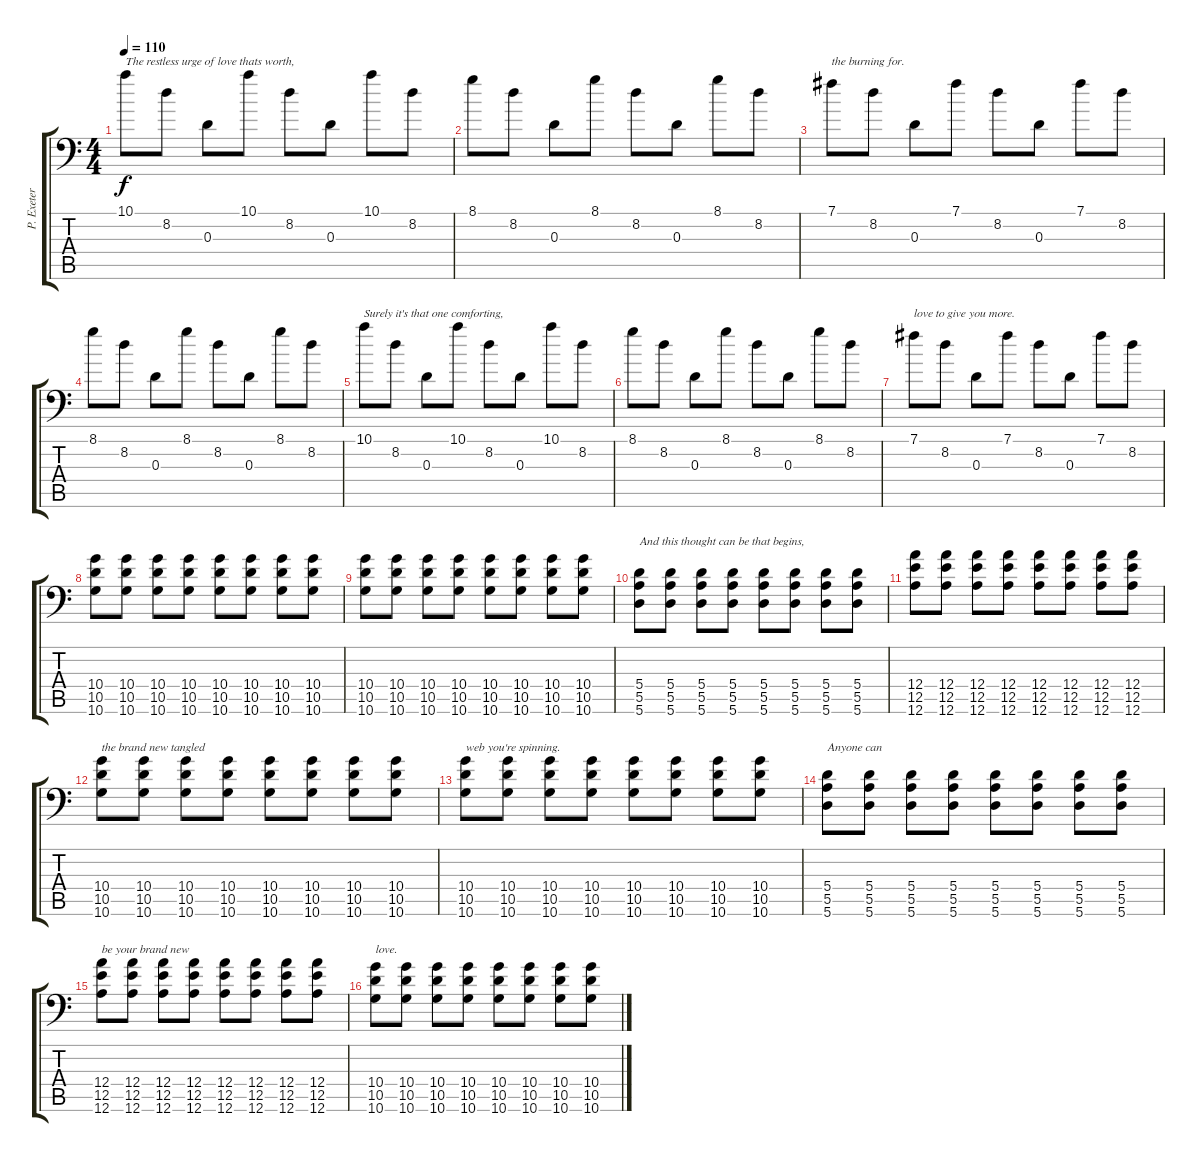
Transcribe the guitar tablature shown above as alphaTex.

\track ("P. Exeter Blue 1" "P. Exeter ") {instrument electricguitarclean}
\staff {score tabs}
\tuning (B3 Gb3 D3 A2 E2 A1) {hide}
\ts (4 4)
\tempo 110
\clef f4
\ks c
10.1.8{txt "The restless urge of love thats worth, " dy f} 8.2.8 0.3.8 10.1.8 8.2.8 0.3.8 10.1.8 8.2.8 |
8.1.8 8.2.8 0.3.8 8.1.8 8.2.8 0.3.8 8.1.8 8.2.8 |
7.1.8{txt "the burning for."} 8.2.8 0.3.8 7.1.8 8.2.8 0.3.8 7.1.8 8.2.8 |
8.1.8 8.2.8 0.3.8 8.1.8 8.2.8 0.3.8 8.1.8 8.2.8 |
10.1.8{txt "Surely it's that one comforting, "} 8.2.8 0.3.8 10.1.8 8.2.8 0.3.8 10.1.8 8.2.8 |
8.1.8 8.2.8 0.3.8 8.1.8 8.2.8 0.3.8 8.1.8 8.2.8 |
7.1.8{txt "love to give you more."} 8.2.8 0.3.8 7.1.8 8.2.8 0.3.8 7.1.8 8.2.8 |
(10.4 10.5 10.6).8{instrument overdrivenguitar} (10.4 10.5 10.6).8 (10.4 10.5 10.6).8 (10.4 10.5 10.6).8 (10.4 10.5 10.6).8 (10.4 10.5 10.6).8 (10.4 10.5 10.6).8 (10.4 10.5 10.6).8 |
(10.4 10.5 10.6).8 (10.4 10.5 10.6).8 (10.4 10.5 10.6).8 (10.4 10.5 10.6).8 (10.4 10.5 10.6).8 (10.4 10.5 10.6).8 (10.4 10.5 10.6).8 (10.4 10.5 10.6).8 |
(5.4 5.5 5.6).8{txt "And this thought can be that begins,"} (5.4 5.5 5.6).8 (5.4 5.5 5.6).8 (5.4 5.5 5.6).8 (5.4 5.5 5.6).8 (5.4 5.5 5.6).8 (5.4 5.5 5.6).8 (5.4 5.5 5.6).8 |
(12.4 12.5 12.6).8 (12.4 12.5 12.6).8 (12.4 12.5 12.6).8 (12.4 12.5 12.6).8 (12.4 12.5 12.6).8 (12.4 12.5 12.6).8 (12.4 12.5 12.6).8 (12.4 12.5 12.6).8 |
(10.4 10.5 10.6).8{txt "the brand new tangled"} (10.4 10.5 10.6).8 (10.4 10.5 10.6).8 (10.4 10.5 10.6).8 (10.4 10.5 10.6).8 (10.4 10.5 10.6).8 (10.4 10.5 10.6).8 (10.4 10.5 10.6).8 |
(10.4 10.5 10.6).8{txt "web you're spinning."} (10.4 10.5 10.6).8 (10.4 10.5 10.6).8 (10.4 10.5 10.6).8 (10.4 10.5 10.6).8 (10.4 10.5 10.6).8 (10.4 10.5 10.6).8 (10.4 10.5 10.6).8 |
(5.4 5.5 5.6).8{txt "Anyone can "} (5.4 5.5 5.6).8 (5.4 5.5 5.6).8 (5.4 5.5 5.6).8 (5.4 5.5 5.6).8 (5.4 5.5 5.6).8 (5.4 5.5 5.6).8 (5.4 5.5 5.6).8 |
(12.4 12.5 12.6).8{txt "be your brand new"} (12.4 12.5 12.6).8 (12.4 12.5 12.6).8 (12.4 12.5 12.6).8 (12.4 12.5 12.6).8 (12.4 12.5 12.6).8 (12.4 12.5 12.6).8 (12.4 12.5 12.6).8 |
(10.4 10.5 10.6).8{txt "love."} (10.4 10.5 10.6).8 (10.4 10.5 10.6).8 (10.4 10.5 10.6).8 (10.4 10.5 10.6).8 (10.4 10.5 10.6).8 (10.4 10.5 10.6).8 (10.4 10.5 10.6).8
